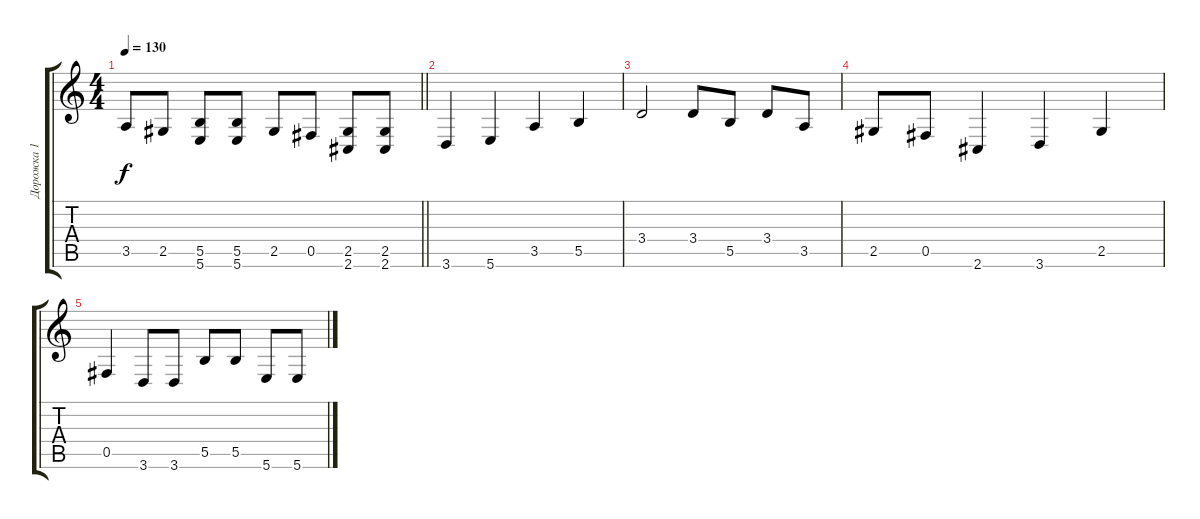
\track ("Дорожка 1" "Дорожка 1") {instrument distortionguitar}
\staff {score tabs}
\tuning (Db4 Ab3 E3 B2 Gb2 B1) {hide}
\ts (4 4)
\tempo 130
\clef g2
\barLineRight lightlight
\ks c
3.5.8{dy f} 2.5.8 (5.5 5.6).8 (5.5 5.6).8 2.5.8 0.5.8 (2.5 2.6).8 (2.5 2.6).8 |
\section ("" " ")
3.6.4 5.6.4 3.5.4 5.5.4 |
3.4.2 3.4.8 5.5.8 3.4.8 3.5.8 |
2.5.8 0.5.8 2.6.4 3.6.4 2.5.4 |
0.5.4 3.6.8 3.6.8 5.5.8 5.5.8 5.6.8 5.6.8
